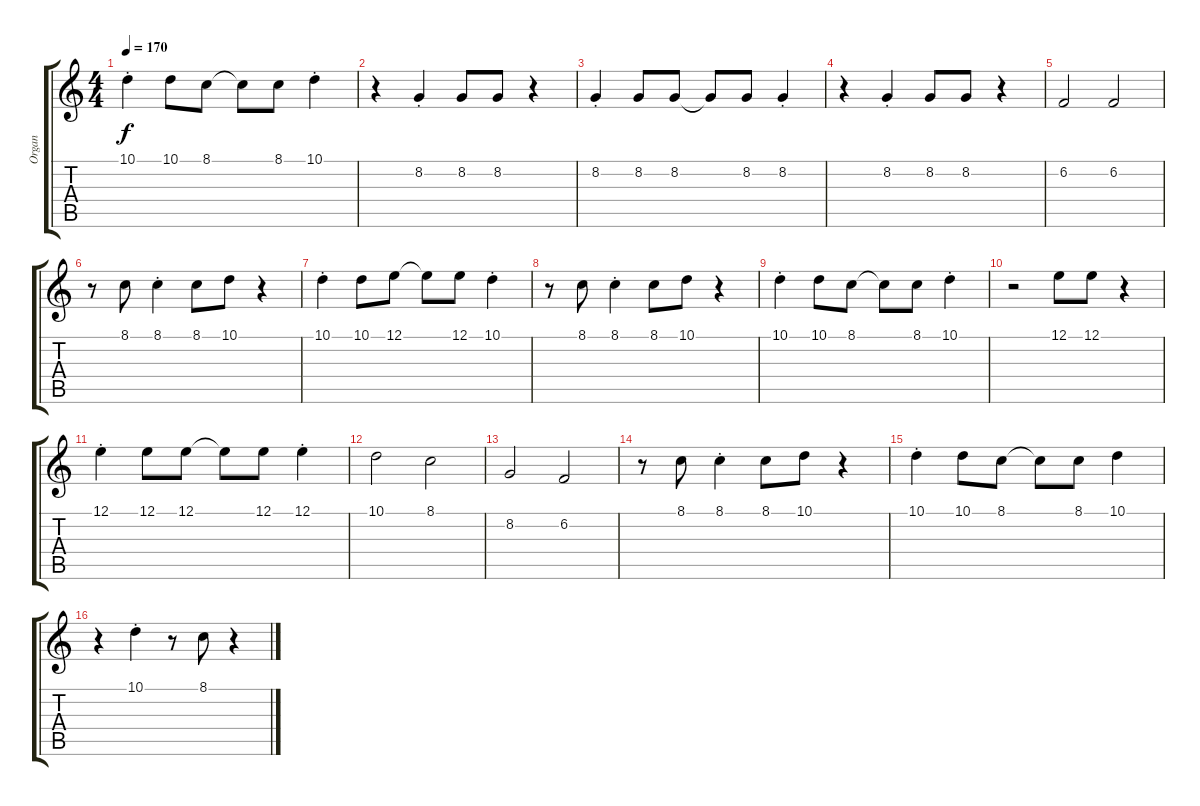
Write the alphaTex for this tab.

\track ("Organ" "Organ") {instrument drawbarorgan}
\staff {score tabs}
\tuning (E4 B3 G3 D3 A2 E2) {hide}
\ts (4 4)
\tempo 170
\clef g2
\ks c
10.1{st}.4{dy f} 10.1.8 8.1.8 8.1{t}.8 8.1.8 10.1{st}.4 |
r.4 8.2{st}.4 8.2.8 8.2.8 r.4 |
8.2{st}.4 8.2.8 8.2.8 8.2{t}.8 8.2.8 8.2{st}.4 |
r.4 8.2{st}.4 8.2.8 8.2.8 r.4 |
6.2.2 6.2.2 |
r.8 8.1.8 8.1{st}.4 8.1.8 10.1.8 r.4 |
10.1{st}.4 10.1.8 12.1.8 12.1{t}.8 12.1.8 10.1{st}.4 |
r.8 8.1.8 8.1{st}.4 8.1.8 10.1.8 r.4 |
10.1{st}.4 10.1.8 8.1.8 8.1{t}.8 8.1.8 10.1{st}.4 |
r.2 12.1.8 12.1.8 r.4 |
12.1{st}.4 12.1.8 12.1.8 12.1{t}.8 12.1.8 12.1{st}.4 |
10.1.2 8.1.2 |
8.2.2 6.2.2 |
r.8 8.1.8 8.1{st}.4 8.1.8 10.1.8 r.4 |
10.1{st}.4 10.1.8 8.1.8 8.1{t}.8 8.1.8 10.1.4 |
r.4 10.1{st}.4 r.8 8.1.8 r.4
